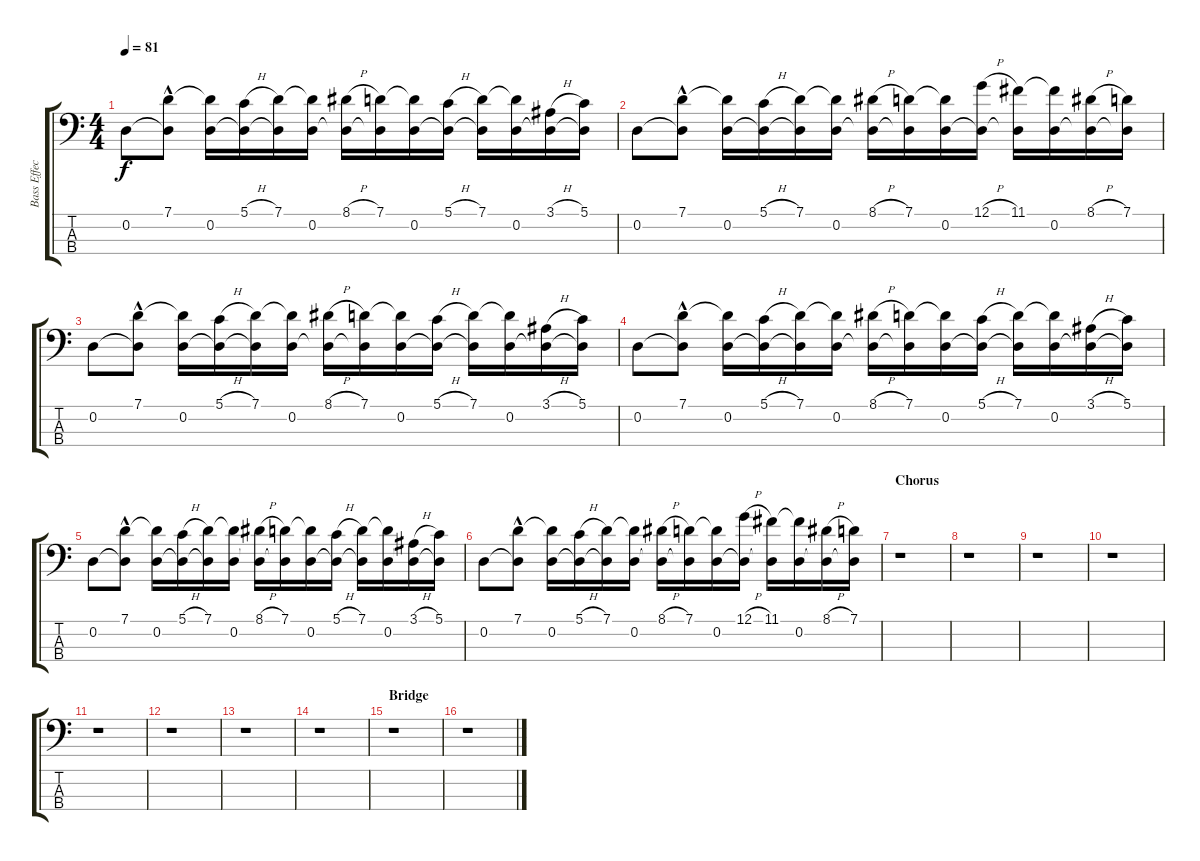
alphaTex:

\track ("Bass Effects" "Bass Effec") {instrument synthbass1}
\staff {score tabs}
\tuning (G2 D2 A1 D1) {hide}
\ts (4 4)
\tempo 81
\clef f4
\ks c
0.2.8{dy f} (7.1{hac} 0.2{t}).8 (7.1{t} 0.2).16 (5.1{h} 0.2{t}).16 (7.1 0.2{t}).16 (7.1{t} 0.2).16 (8.1{h} 0.2{t}).16 (7.1 0.2{t}).16 (7.1{t} 0.2).16 (5.1{h} 0.2{t}).16 (7.1 0.2{t}).16 (7.1{t} 0.2).16 (3.1{h} 0.2{t}).16 (5.1 0.2{t}).16 |
0.2.8 (7.1{hac} 0.2{t}).8 (7.1{t} 0.2).16 (5.1{h} 0.2{t}).16 (7.1 0.2{t}).16 (7.1{t} 0.2).16 (8.1{h} 0.2{t}).16 (7.1 0.2{t}).16 (7.1{t} 0.2).16 (12.1{h} 0.2{t}).16 (11.1 0.2{t}).16 (11.1{t} 0.2).16 (8.1{h} 0.2{t}).16 (7.1 0.2{t}).16 |
0.2.8 (7.1{hac} 0.2{t}).8 (7.1{t} 0.2).16 (5.1{h} 0.2{t}).16 (7.1 0.2{t}).16 (7.1{t} 0.2).16 (8.1{h} 0.2{t}).16 (7.1 0.2{t}).16 (7.1{t} 0.2).16 (5.1{h} 0.2{t}).16 (7.1 0.2{t}).16 (7.1{t} 0.2).16 (3.1{h} 0.2{t}).16 (5.1 0.2{t}).16 |
0.2.8 (7.1{hac} 0.2{t}).8 (7.1{t} 0.2).16 (5.1{h} 0.2{t}).16 (7.1 0.2{t}).16 (7.1{t} 0.2).16 (8.1{h} 0.2{t}).16 (7.1 0.2{t}).16 (7.1{t} 0.2).16 (5.1{h} 0.2{t}).16 (7.1 0.2{t}).16 (7.1{t} 0.2).16 (3.1{h} 0.2{t}).16 (5.1 0.2{t}).16 |
0.2.8 (7.1{hac} 0.2{t}).8 (7.1{t} 0.2).16 (5.1{h} 0.2{t}).16 (7.1 0.2{t}).16 (7.1{t} 0.2).16 (8.1{h} 0.2{t}).16 (7.1 0.2{t}).16 (7.1{t} 0.2).16 (5.1{h} 0.2{t}).16 (7.1 0.2{t}).16 (7.1{t} 0.2).16 (3.1{h} 0.2{t}).16 (5.1 0.2{t}).16 |
0.2.8 (7.1{hac} 0.2{t}).8 (7.1{t} 0.2).16 (5.1{h} 0.2{t}).16 (7.1 0.2{t}).16 (7.1{t} 0.2).16 (8.1{h} 0.2{t}).16 (7.1 0.2{t}).16 (7.1{t} 0.2).16 (12.1{h} 0.2{t}).16 (11.1 0.2{t}).16 (11.1{t} 0.2).16 (8.1{h} 0.2{t}).16 (7.1 0.2{t}).16 |
\section ("" "Chorus")
r.1 |
r.1 |
r.1 |
r.1 |
r.1 |
r.1 |
r.1 |
r.1 |
\section ("" "Bridge")
r.1 |
r.1
